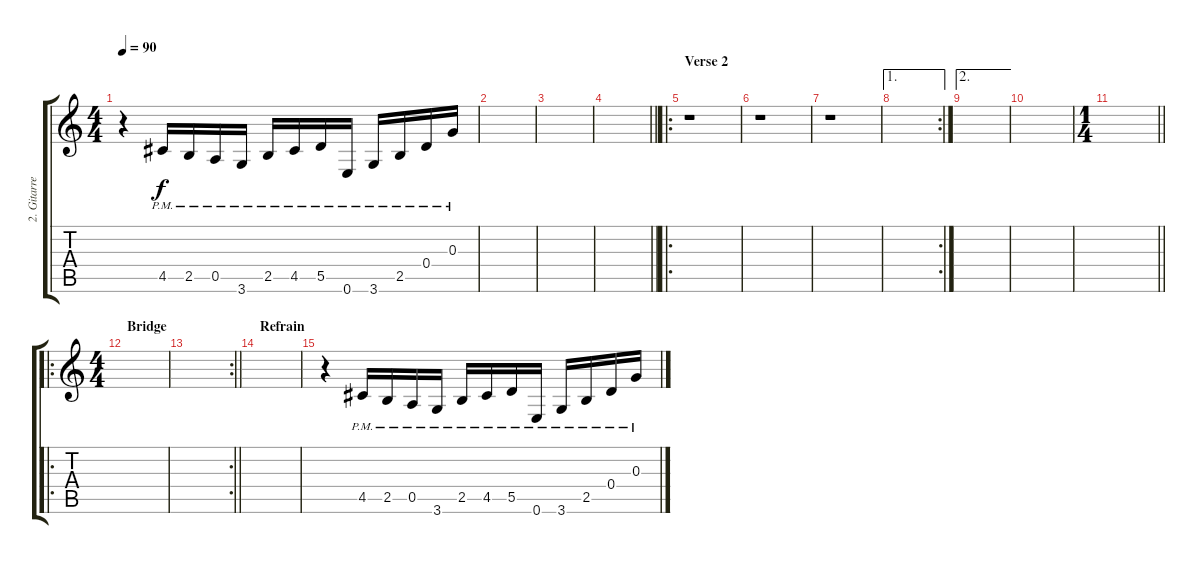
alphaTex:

\track ("2. Gitarre" "2. Gitarre") {instrument distortionguitar}
\staff {score tabs}
\tuning (E4 B3 G3 D3 A2 E2) {hide}
\ts (4 4)
\tempo 90
\clef g2
\ks c
r.4{dy f} 4.5{pm}.16 2.5{pm}.16 0.5{pm}.16 3.6{pm}.16 2.5{pm}.16 4.5{pm}.16 5.5{pm}.16 0.6{pm}.16 3.6{pm}.16 2.5{pm}.16 0.4{pm}.16 0.3{pm}.16 |
|
|
\barLineRight lightlight
|
\ro
\section ("" "Verse 2")
r.1 |
r.1 |
r.1 |
\ae 1
\rc 2
|
\ae 2
|
|
\ts (1 4)
\barLineRight lightlight
|
\ro
\ts (4 4)
\section ("" "Bridge")
|
\rc 2
\barLineRight lightlight
|
\section ("" "Refrain")
|
r.4 4.5{pm}.16 2.5{pm}.16 0.5{pm}.16 3.6{pm}.16 2.5{pm}.16 4.5{pm}.16 5.5{pm}.16 0.6{pm}.16 3.6{pm}.16 2.5{pm}.16 0.4{pm}.16 0.3{pm}.16
